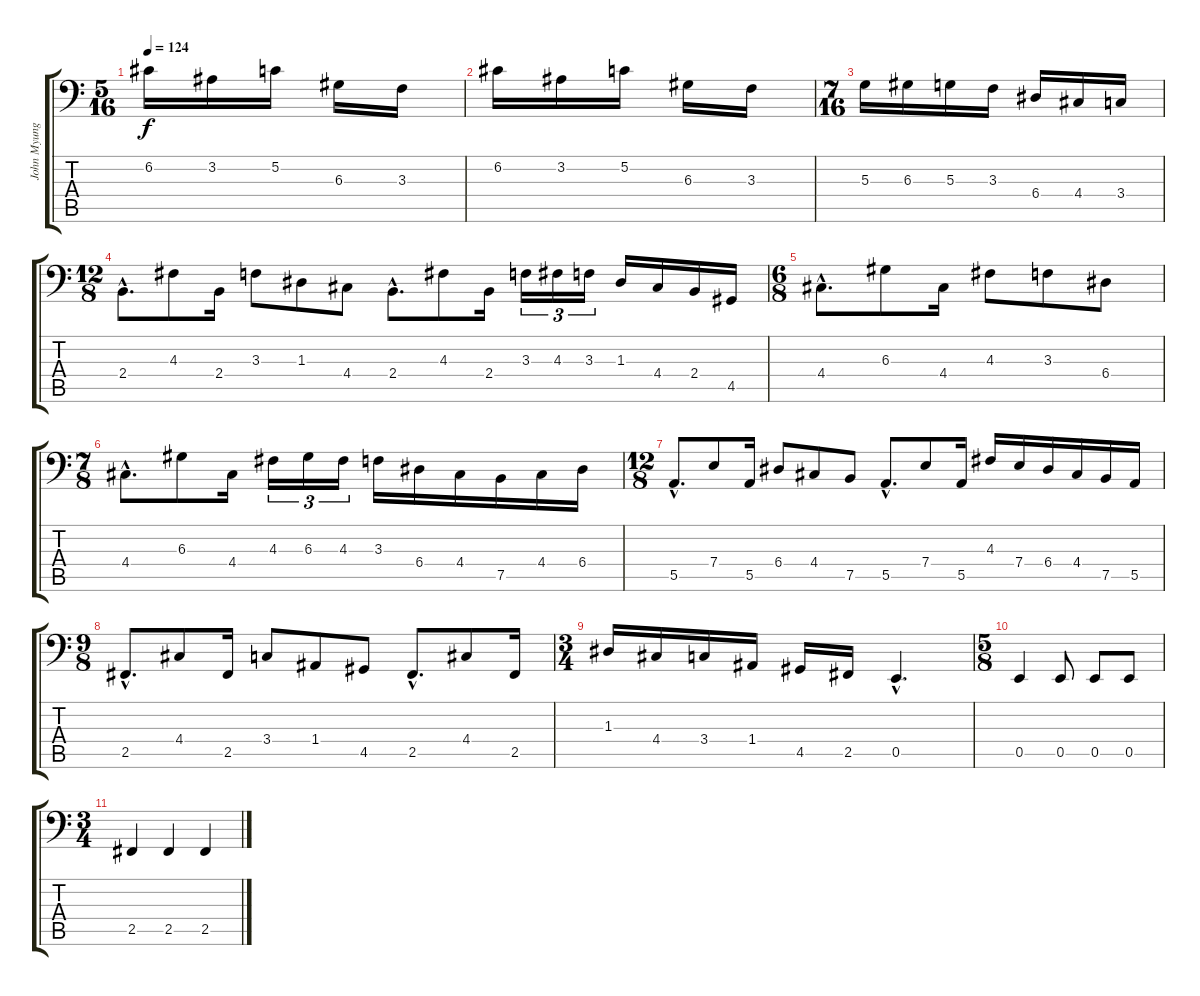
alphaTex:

\track ("John Myung - 6 Strings Bass" "John Myung") {instrument electricbassfinger}
\staff {score tabs}
\tuning (C3 G2 D2 A1 E1 B0) {hide}
\ts (5 16)
\tempo 124
\clef f4
\ks c
6.2.16{dy f} 3.2.16 5.2.16 6.3.16 3.3.16 |
6.2.16 3.2.16 5.2.16 6.3.16 3.3.16 |
\ts (7 16)
5.3.16 6.3.16 5.3.16 3.3.16 6.4.16 4.4.16 3.4.16 |
\ts (12 8)
2.4{hac}.8{d} 4.3.8 2.4.16 3.3.8 1.3.8 4.4.8 2.4{hac}.8{d} 4.3.8 2.4.16 3.3.16{tu (3 2)} 4.3.16{tu (3 2)} 3.3.16{tu (3 2)} 1.3.16 4.4.16 2.4.16 4.5.16 |
\ts (6 8)
4.4{hac}.8{d} 6.3.8 4.4.16 4.3.8 3.3.8 6.4.8 |
\ts (7 8)
4.4{hac}.8{d} 6.3.8 4.4.16 4.3.16{tu (3 2)} 6.3.16{tu (3 2)} 4.3.16{tu (3 2)} 3.3.16 6.4.16 4.4.16 7.5.16 4.4.16 6.4.16 |
\ts (12 8)
5.5{hac}.8{d} 7.4.8 5.5.16 6.4.8 4.4.8 7.5.8 5.5{hac}.8{d} 7.4.8 5.5.16 4.3.16 7.4.16 6.4.16 4.4.16 7.5.16 5.5.16 |
\ts (9 8)
2.5{hac}.8{d} 4.4.8 2.5.16 3.4.8 1.4.8 4.5.8 2.5{hac}.8{d} 4.4.8 2.5.16 |
\ts (3 4)
1.3.16 4.4.16 3.4.16 1.4.16 4.5.16 2.5.16 0.5{hac}.4{d} |
\ts (5 8)
0.5.4 0.5.8 0.5.8 0.5.8 |
\ts (3 4)
2.5.4 2.5.4 2.5.4
